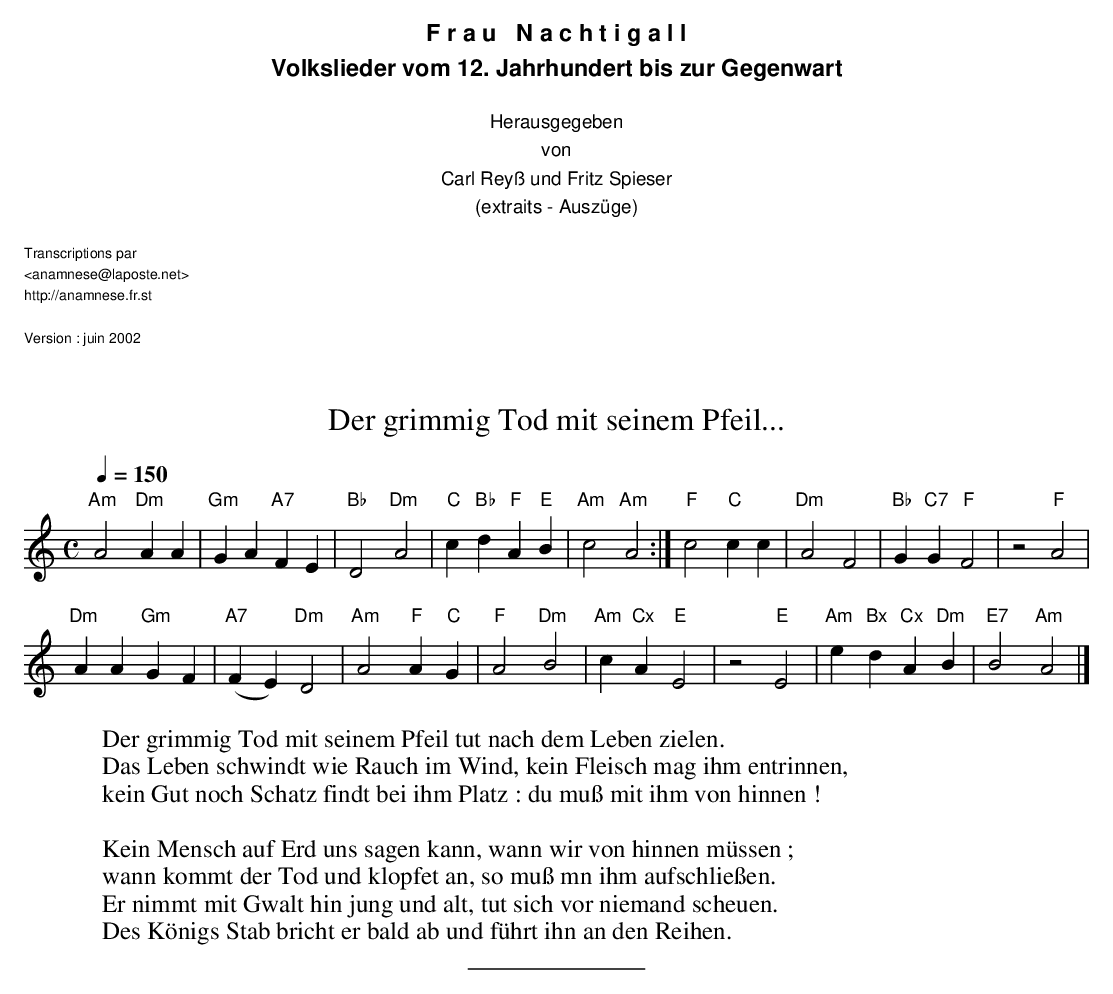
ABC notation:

X:1
T:Der grimmig Tod mit seinem Pfeil...
M:C
L:1/4
Q:1/4=150
K:C
"Am"A2"Dm"AA | "Gm"GA"A7"FE | "Bb"D2"Dm"A2 | "C"c"Bb"d"F"A"E"B | "Am"c2"Am"A2 :|\
 "F"c2"C"cc | "Dm"A2F2 | "Bb"G"C7"G"F"F2 | z2"F"A2 |
"Dm"AA"Gm"GF | "A7"(FE)"Dm"D2 | "Am"A2"F"A"C"G | "F"A2"Dm"B2 |\
 "Am"c"Cx"A"E"E2 | z2"E"E2 | "Am"e"Bx"d"Cx"A"Dm"B | "E7"B2"Am"A2 |]
W:Der grimmig Tod mit seinem Pfeil tut nach dem Leben zielen.
W:Das Leben schwindt wie Rauch im Wind, kein Fleisch mag ihm entrinnen,
W:kein Gut noch Schatz findt bei ihm Platz : du muß mit ihm von hinnen !
W:
W:Kein Mensch auf Erd uns sagen kann, wann wir von hinnen müssen ;
W:wann kommt der Tod und klopfet an, so muß mn ihm aufschließen.
W:Er nimmt mit Gwalt hin jung und alt, tut sich vor niemand scheuen.
W:Des Königs Stab bricht er bald ab und führt ihn an den Reihen.



-----------------
